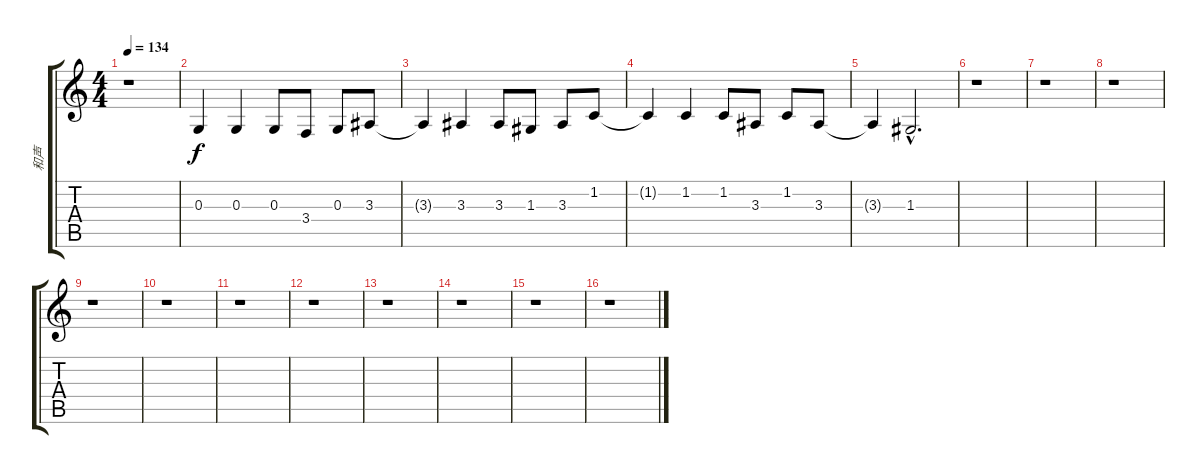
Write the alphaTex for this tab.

\track ("和声" "和声") {instrument violin}
\staff {score tabs}
\tuning (E4 B3 G3 D3 A2 E2) {hide}
\ts (4 4)
\tempo 134
\clef g2
\ks c
r.1{dy f} |
0.3.4 0.3.4 0.3.8 3.4.8 0.3.8 3.3.8 |
3.3{t}.4 3.3.4 3.3.8 1.3.8 3.3.8 1.2.8 |
1.2{t}.4 1.2.4 1.2.8 3.3.8 1.2.8 3.3.8 |
3.3{t}.4 1.3{hac}.2{d} |
r.1 |
r.1 |
r.1 |
r.1 |
r.1 |
r.1 |
r.1 |
r.1 |
r.1 |
r.1 |
r.1
